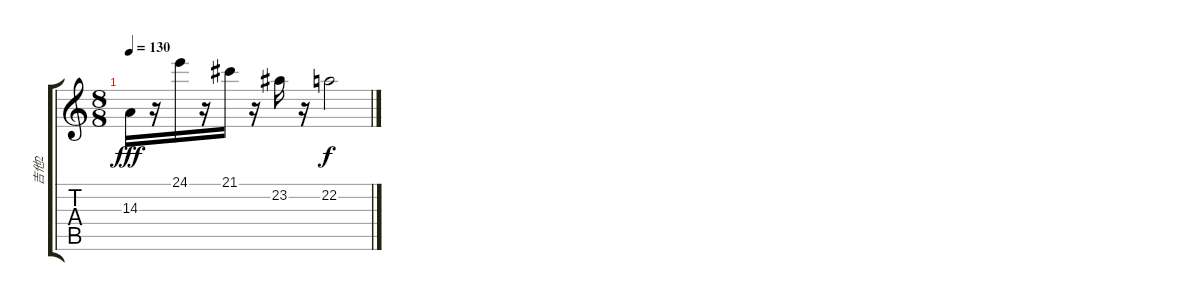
\track ("吉他2" "吉他2") {instrument stringensemble1}
\staff {score tabs}
\tuning (E4 B3 G3 D3 A2 E2) {hide}
\ts (8 8)
\tempo 130
\clef g2
\ks c
14.3.16{dy fff} r.16 24.1.16 r.16 21.1.16 r.16 23.2.16 r.16 22.2.2{dy f}
